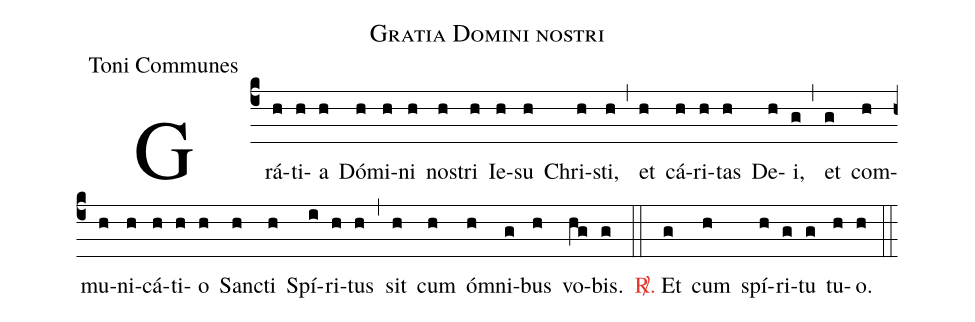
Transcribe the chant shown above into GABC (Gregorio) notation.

name:Gratia Domini nostri;
office-part:Toni Communes;
%%
(c4) Grá(h)ti(h)a(h) Dó(h)mi(h)ni(h) nos(h)tri(h) Ie(h)su(h) Chri(h)sti,(h) (,) et(h) cá(h)ri(h)tas(h) De(h)i,(g) (,) et(g) com(h)mu(h)ni(h)cá(h)ti(h)o(h) Sanc(h)ti(h) Spí(i)ri(h)tus(h) (,) sit(h) cum(h) óm(h)ni(g)bus(h) vo(hg)bis.(g) (::) <c><sp>R/</sp>.</c> Et(g) cum(h) spí(h)ri(g)tu(g) tu(h)o.(h) (::)
